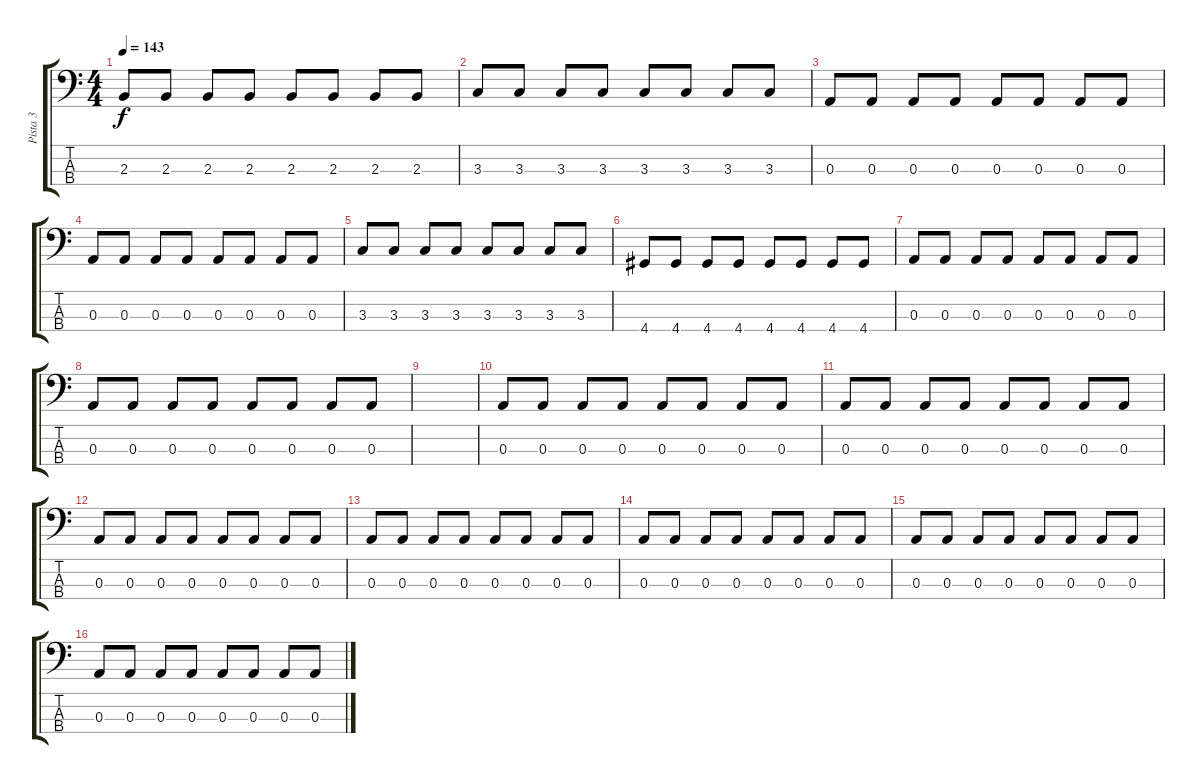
\track ("Pista 3" "Pista 3") {instrument electricbassfinger}
\staff {score tabs}
\tuning (G2 D2 A1 E1) {hide}
\ts (4 4)
\tempo 143
\clef f4
\ks c
2.3.8{dy f} 2.3.8 2.3.8 2.3.8 2.3.8 2.3.8 2.3.8 2.3.8 |
3.3.8 3.3.8 3.3.8 3.3.8 3.3.8 3.3.8 3.3.8 3.3.8 |
0.3.8 0.3.8 0.3.8 0.3.8 0.3.8 0.3.8 0.3.8 0.3.8 |
0.3.8 0.3.8 0.3.8 0.3.8 0.3.8 0.3.8 0.3.8 0.3.8 |
3.3.8 3.3.8 3.3.8 3.3.8 3.3.8 3.3.8 3.3.8 3.3.8 |
4.4.8 4.4.8 4.4.8 4.4.8 4.4.8 4.4.8 4.4.8 4.4.8 |
0.3.8 0.3.8 0.3.8 0.3.8 0.3.8 0.3.8 0.3.8 0.3.8 |
0.3.8 0.3.8 0.3.8 0.3.8 0.3.8 0.3.8 0.3.8 0.3.8 |
|
0.3.8 0.3.8 0.3.8 0.3.8 0.3.8 0.3.8 0.3.8 0.3.8 |
0.3.8 0.3.8 0.3.8 0.3.8 0.3.8 0.3.8 0.3.8 0.3.8 |
0.3.8 0.3.8 0.3.8 0.3.8 0.3.8 0.3.8 0.3.8 0.3.8 |
0.3.8 0.3.8 0.3.8 0.3.8 0.3.8 0.3.8 0.3.8 0.3.8 |
0.3.8 0.3.8 0.3.8 0.3.8 0.3.8 0.3.8 0.3.8 0.3.8 |
0.3.8 0.3.8 0.3.8 0.3.8 0.3.8 0.3.8 0.3.8 0.3.8 |
0.3.8 0.3.8 0.3.8 0.3.8 0.3.8 0.3.8 0.3.8 0.3.8
